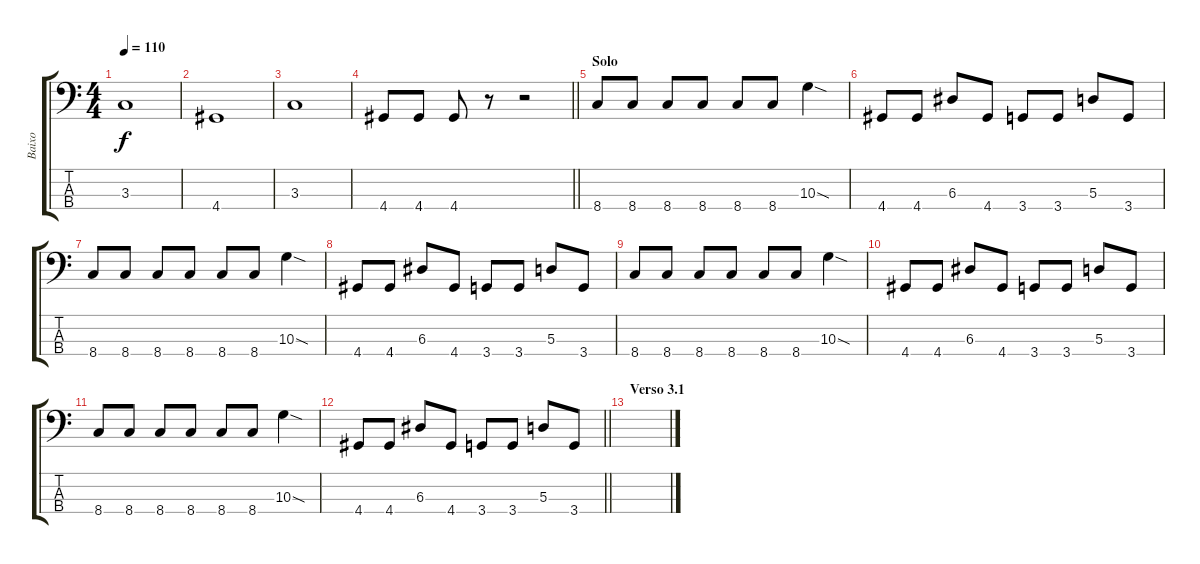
\track ("Baixo" "Baixo") {instrument electricbassfinger}
\staff {score tabs}
\tuning (G2 D2 A1 E1) {hide}
\ts (4 4)
\tempo 110
\clef f4
\ks c
3.3.1{dy f} |
4.4.1 |
3.3.1 |
\barLineRight lightlight
4.4.8 4.4.8 4.4.8 r.8 r.2 |
\section ("" "Solo")
8.4.8 8.4.8 8.4.8 8.4.8 8.4.8 8.4.8 10.3{sod}.4 |
4.4.8 4.4.8 6.3.8 4.4.8 3.4.8 3.4.8 5.3.8 3.4.8 |
8.4.8 8.4.8 8.4.8 8.4.8 8.4.8 8.4.8 10.3{sod}.4 |
4.4.8 4.4.8 6.3.8 4.4.8 3.4.8 3.4.8 5.3.8 3.4.8 |
8.4.8 8.4.8 8.4.8 8.4.8 8.4.8 8.4.8 10.3{sod}.4 |
4.4.8 4.4.8 6.3.8 4.4.8 3.4.8 3.4.8 5.3.8 3.4.8 |
8.4.8 8.4.8 8.4.8 8.4.8 8.4.8 8.4.8 10.3{sod}.4 |
\barLineRight lightlight
4.4.8 4.4.8 6.3.8 4.4.8 3.4.8 3.4.8 5.3.8 3.4.8 |
\section ("" "Verso 3.1")
